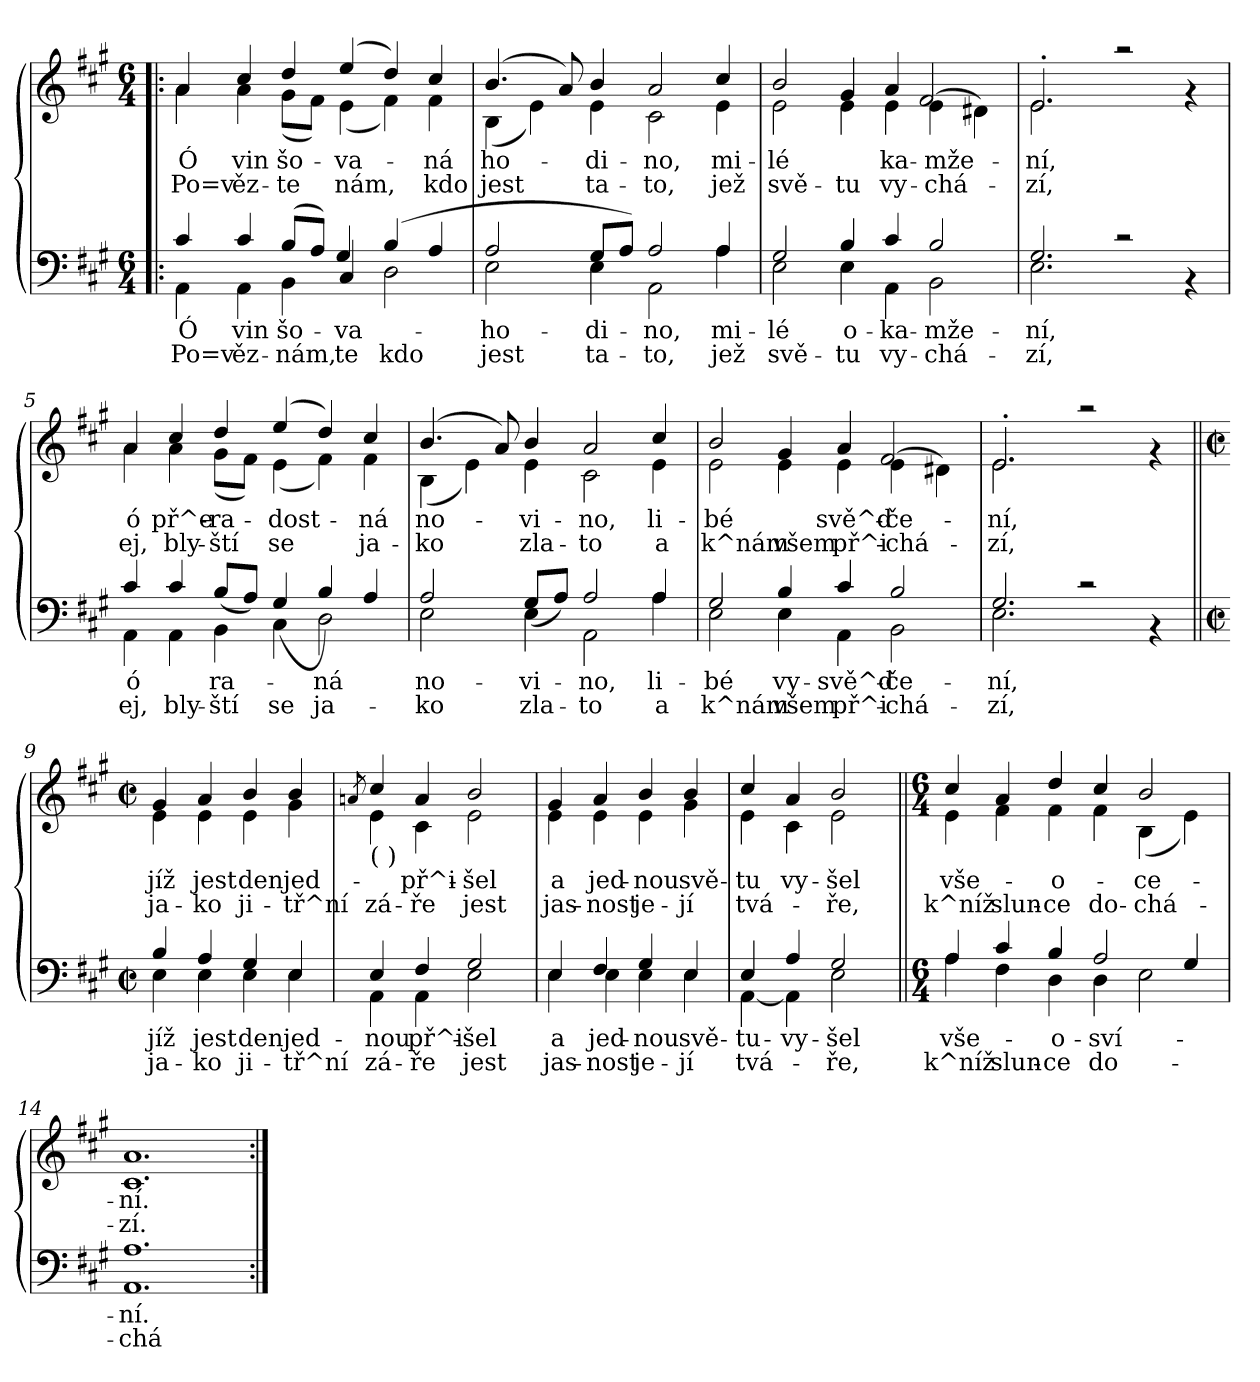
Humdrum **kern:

**kern	**text	**text	**kern	**text	**text
*part2	*part2	*part2	*part1	*part1	*part1
*staff2	*staff2	*staff2	*staff1	*staff1	*staff1
*clefF4	*	*	*clefG2	*	*
*k[f#c#g#]	*	*	*k[f#c#g#]	*	*
*A:	*	*	*A:	*	*
*M6/4	*	*	*M6/4	*	*
=1!|:	=1!|:	=1!|:	=1!|:	=1!|:	=1!|:
*^	*	*	*	*	*
!	!	!LO:LY:b	!LO:LY:b	!	!LO:LY:b	!LO:LY:b
*	*^	*	*	*^	*	*
4c#/	4AA\	4ryy	Ó	Po=v	4a/	4a\	Ó	Po=v
!	!	!	!LO:LY:b	!LO:LY:b	!	!	!LO:LY:b	!LO:LY:b
4AA\	1ryy	4c#/	vin	ěz-	4cc#/	4a\	vin	ěz-
!	!	!	!LO:LY:b	!LO:LY:b	!	!	!LO:LY:b	!LO:LY:b
4BB\	.	(>8B/L	šo-	nám,	4dd/	(<8g#\L	šo-	-te
.	.	8A/J)	.	.	.	8f#\J)	.	.
!	!	!	!LO:LY:b	!LO:LY:b	!	!	!LO:LY:b	!LO:LY:b
4C#/	.	(>4G#/	va-	-te	(4ee/	(<4e\	-va-	nám,
!	!	!	!LO:LY:b	!LO:LY:b	!	!	!	!
(4B/	.	2D\	.	kdo	4dd/)	4f#\)	.	.
!	!	!	!	!	!	!	!LO:LY:b	!LO:LY:b
4A/	4ryy	.	.	.	4cc#/	4f#\	-ná	kdo
*	*v	*v	*	*	*	*	*	*
=2	=2	=2	=2	=2	=2	=2	=2
!	!	!LO:LY:b	!LO:LY:b	!	!	!LO:LY:b	!LO:LY:b
2A/	2E\	-ho-	jest	(4.b/	(<4B\	ho-	jest
.	.	.	.	.	4e\)	.	.
.	.	.	.	8a/)	.	.	.
!	!	!LO:LY:b	!LO:LY:b	!	!	!LO:LY:b	!LO:LY:b
4E\	8G#/L	-di-	ta-	4b/	4e\	-di-	ta-
.	8A/J)	.	.	.	.	.	.
!	!	!LO:LY:b	!LO:LY:b	!	!	!LO:LY:b	!LO:LY:b
2A/	2AA\	-no,	-to,	2c#\	2a/	no,	to,
!	!	!LO:LY:b	!LO:LY:b	!	!	!LO:LY:b	!LO:LY:b
4A/	4A\	mi-	jež	4cc#/	4e\	-mi-	-jež
=3	=3	=3	=3	=3	=3	=3	=3
!	!	!LO:LY:b	!LO:LY:b	!	!	!LO:LY:b	!LO:LY:b
2G#/	2E\	-lé	svě-	2b/	2e\	-lé	-svě-
!	!	!LO:LY:b	!LO:LY:b	!	!	!LO:LY:b	!LO:LY:b
4B/	4E\	o-	-tu	4e\	4g#/	.	tu
!	!	!LO:LY:b	!LO:LY:b	!	!	!LO:LY:b	!LO:LY:b
4c#/	4AA\	-ka-	vy-	4a/	4e\	ka-	-vy-
!	!	!LO:LY:b	!LO:LY:b	!	!	!LO:LY:b	!LO:LY:b
2B/	2BB\	-mže-	-chá-	(<4e\	2f#/	-mže-	chá-
.	.	.	.	4d#X\)	.	.	.
=4	=4	=4	=4	=4	=4	=4	=4
!	!	!LO:LY:b	!LO:LY:b	!	!	!LO:LY:b	!LO:LY:b
2.G#/	2.E\	-ní,	-zí,	2.e'>/	2.e\	-ní,	-zí,
2rc	2.ryy	.	.	2raa	2.ryy	.	.
4rAA	.	.	.	4rf	.	.	.
!!LO:LB:g=z	!!
=5	=5	=5	=5	=5	=5	=5	=5
!	!	!LO:LY:b	!LO:LY:b	!	!	!LO:LY:b	!LO:LY:b
4c#/	4AA\	-ó	ej,	4a/	4a\	ó	ej,
!	!	!LO:LY:b	!LO:LY:b	!	!	!LO:LY:b	!LO:LY:b
4AA\	4c#/	.	bly-	4cc#/	4a\	př^e-	bly-
!	!	!LO:LY:b	!LO:LY:b	!	!	!LO:LY:b	!LO:LY:b
4BB\	(>8B/L	ra-	ští	4dd/	(<8g#\L	-ra-	-ští
.	8A/J)	.	.	.	8f#\J)	.	.
!	!	!LO:LY:b	!LO:LY:b	!	!	!LO:LY:b	!LO:LY:b
4C#\	(4G#/	.	-se	(4ee/	(<4e\	-dost-	se
!	!	!LO:LY:b	!LO:LY:b	!	!	!	!
2D\	4B/)	-ná	ja-	4dd/)	4f#\)	.	.
!	!	!	!	!	!	!LO:LY:b	!LO:LY:b
.	4A/	.	.	4cc#/	4f#\	-ná	ja-
=6	=6	=6	=6	=6	=6	=6	=6
!	!	!LO:LY:b	!LO:LY:b	!	!	!LO:LY:b	!LO:LY:b
2A/	2E\	no-	-ko	(4.b/	(<4B\	no-	ko
.	.	.	.	.	4e\)	.	.
.	.	.	.	8a/)	.	.	.
!	!	!LO:LY:b	!LO:LY:b	!	!	!LO:LY:b	!LO:LY:b
4E\	(>8G#/L	-vi-	zla-	4b/	4e\	-vi-	zla-
.	8A/J)	.	.	.	.	.	.
!	!	!LO:LY:b	!LO:LY:b	!	!	!LO:LY:b	!LO:LY:b
2A/	2AA\	-no,	-to	2c#\	2a/	no,	-to
!	!	!LO:LY:b	!LO:LY:b	!	!	!LO:LY:b	!LO:LY:b
4A/	4A\	li-	a	4cc#/	4e\	-li-	-a
=7	=7	=7	=7	=7	=7	=7	=7
!	!	!LO:LY:b	!LO:LY:b	!	!	!LO:LY:b	!LO:LY:b
2G#/	2E\	-bé	k^nám	2b/	2e\	-bé	-k^nám
!	!	!LO:LY:b	!LO:LY:b	!	!	!LO:LY:b	!LO:LY:b
4B/	4E\	vy-	všem	4e\	4g#/	.	všem
!	!	!LO:LY:b	!LO:LY:b	!	!	!LO:LY:b	!LO:LY:b
4c#/	4AA\	-svě^d-	př^i-	4a/	4e\	svě^d-	př^i-
!	!	!LO:LY:b	!LO:LY:b	!	!	!LO:LY:b	!LO:LY:b
2B/	2BB\	-če-	-chá-	(<4e\	2f#/	-če-	chá-
.	.	.	.	4d#X\)	.	.	.
=8	=8	=8	=8	=8	=8	=8	=8
!	!	!LO:LY:b	!LO:LY:b	!	!	!LO:LY:b	!LO:LY:b
2.G#/	2.E\	-ní,	-zí,	2.e'>/	2.e\	-ní,	-zí,
2rc	2.ryy	.	.	2raa	2.ryy	.	.
4rAA	.	.	.	4rf	.	.	.
!!LO:LB:g=z	!!
=9||	=9||	=9||	=9||	=9||	=9||	=9||	=9||
*M2/2	*	*	*	*M2/2	*	*	*
*met(c|)	*	*	*	*met(c|)	*	*	*
!	!	!LO:LY:b	!LO:LY:b	!	!	!LO:LY:b	!LO:LY:b
4B/	4E\	jíž	ja-	4g#/	4e\	jíž	ja-
!	!	!LO:LY:b	!LO:LY:b	!	!	!LO:LY:b	!LO:LY:b
4A/	4E\	jest	-ko	4a/	4e\	jest	-ko
!	!	!LO:LY:b	!LO:LY:b	!	!	!LO:LY:b	!LO:LY:b
4G#/	4E\	den	ji-	4b/	4e\	den	ji-
!	!	!LO:LY:b	!LO:LY:b	!	!	!LO:LY:b	!LO:LY:b
4E/	4E\	jed-	-tř^ní	4b/	4g#\	jed-	-tř^ní
=10	=10	=10	=10	=10	=10	=10	=10
.	.	.	.	8qan/	.	.	.
!	!	!	!	!LO:TX:b:t=( )	!	!	!
!	!	!LO:LY:b	!LO:LY:b	!	!	!	!LO:LY:b
4E/	4AA\	-nou	zá-	4cc#/	4e\	.	zá-
!	!	!LO:LY:b	!LO:LY:b	!	!	!LO:LY:b	!LO:LY:b
4F#/	4AA\	př^i-	-ře	4a/	4c#\	-př^i-	-ře
!	!	!LO:LY:b	!LO:LY:b	!	!	!LO:LY:b	!LO:LY:b
2G#/	2E\	-šel	jest	2b/	2e\	-šel	jest
=11	=11	=11	=11	=11	=11	=11	=11
!	!	!LO:LY:b	!LO:LY:b	!	!	!LO:LY:b	!LO:LY:b
4E/	4E\	a	jas-	4g#/	4e\	a	jas-
!	!	!LO:LY:b	!LO:LY:b	!	!	!LO:LY:b	!LO:LY:b
4F#/	4E\	jed-	-nost	4a/	4e\	jed-	-nost
!	!	!LO:LY:b	!LO:LY:b	!	!	!LO:LY:b	!LO:LY:b
4G#/	4E\	-nou	je-	4b/	4e\	-nou	je-
!	!	!LO:LY:b	!LO:LY:b	!	!	!LO:LY:b	!LO:LY:b
4E/	4E\	svě-	-jí	4b/	4g#\	svě-	-jí
=12	=12	=12	=12	=12	=12	=12	=12
!	!	!LO:LY:b	!LO:LY:b	!	!	!LO:LY:b	!LO:LY:b
4E/	[<4AA\	-tu-	tvá-	4cc#/	4e\	-tu	tvá-
!	!	!LO:LY:b	!	!	!	!LO:LY:b	!
4A/	4AA\]	-vy-	.	4a/	4c#\	vy-	.
!	!	!LO:LY:b	!LO:LY:b	!	!	!LO:LY:b	!LO:LY:b
2G#/	2E\	-šel	-ře,	2b/	2e\	-šel	-ře,
!!LO:LB:g=z	!!
=13||	=13||	=13||	=13||	=13||	=13||	=13||	=13||
*M6/4	*	*	*	*M6/4	*	*	*
!	!	!LO:LY:b	!LO:LY:b	!	!	!LO:LY:b	!LO:LY:b
4A/	4A\	-vše-	-k^níž	4cc#/	4e\	-vše-	-k^níž
!	!	!LO:LY:b	!LO:LY:b	!	!	!LO:LY:b	!LO:LY:b
4F#\	4c#/	.	slun-	4f#\	4a/	.	slun-
!	!	!LO:LY:b	!LO:LY:b	!	!	!LO:LY:b	!LO:LY:b
4B/	4D\	-o-	ce	4dd/	4f#\	-o-	ce
!	!	!LO:LY:b	!LO:LY:b	!	!	!LO:LY:b	!LO:LY:b
4D\	2A/	sví-	-do-	4f#\	4cc#/	.	-do-
!	!	!	!	!	!	!LO:LY:b	!LO:LY:b
2E\	.	.	.	2b/	(<4B\	-ce-	chá-
.	4G#/	.	.	.	4e\)	.	.
=14	=14	=14	=14	=14	=14	=14	=14
!	!	!LO:LY:b	!LO:LY:b	!	!	!LO:LY:b	!LO:LY:b
*v	*v	*	*	*	*	*	*
*	*	*	*v	*v	*	*
1.AA 1.A	-ní.	chá-	1.c# 1.a	-ní.	-zí.
=:|!	=:|!	=:|!	=:|!	=:|!	=:|!
*-	*-	*-	*-	*-	*-
